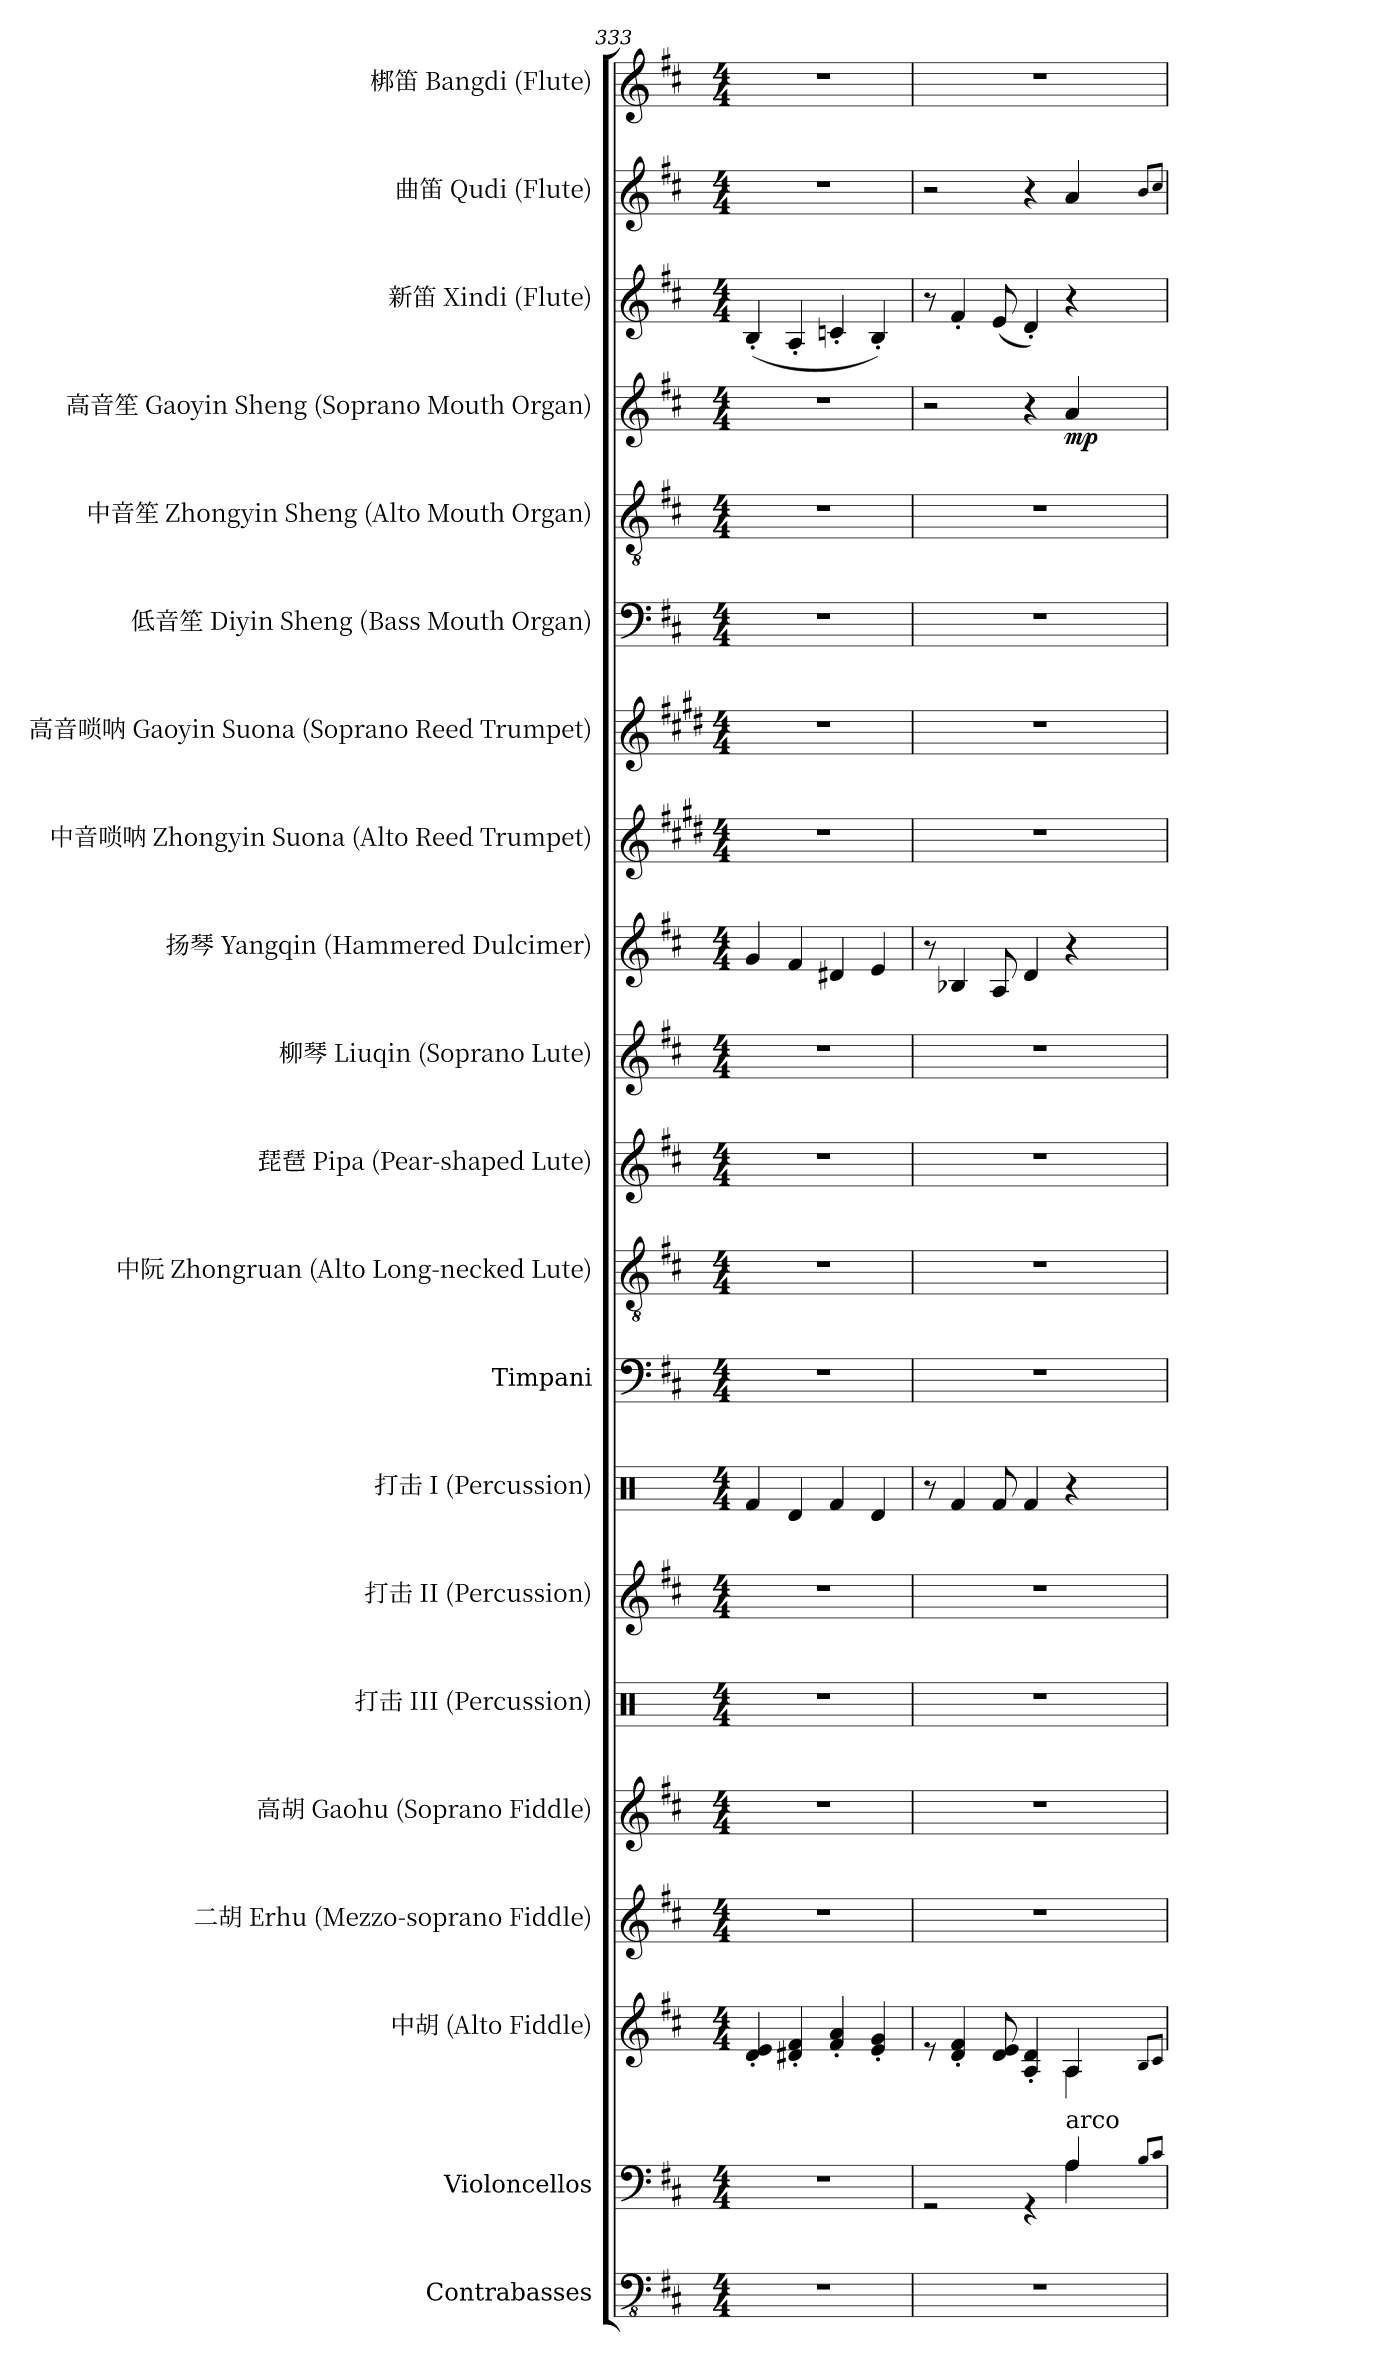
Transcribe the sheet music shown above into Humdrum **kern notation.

**kern	**kern	**dynam	**kern	**dynam	**kern	**kern	**kern	**kern	**kern	**kern	**kern	**kern	**kern	**kern	**kern	**kern	**kern	**kern	**kern	**dynam	**kern	**kern	**dynam	**kern
*part21	*part20	*part20	*part19	*part19	*part18	*part17	*part16	*part15	*part14	*part13	*part12	*part11	*part10	*part9	*part8	*part7	*part6	*part5	*part4	*part4	*part3	*part2	*part2	*part1
*staff21	*staff20	*staff20	*staff19	*staff19	*staff18	*staff17	*staff16	*staff15	*staff14	*staff13	*staff12	*staff11	*staff10	*staff9	*staff8	*staff7	*staff6	*staff5	*staff4	*staff4	*staff3	*staff2	*staff2	*staff1
*I"Contrabasses	*I"Violoncellos	*	*I"中胡 (Alto Fiddle)	*	*I"二胡 Erhu (Mezzo-soprano Fiddle)	*I"高胡 Gaohu (Soprano Fiddle)	*I"打击 III (Percussion)	*I"打击 II (Percussion)	*I"打击 I (Percussion)	*I"Timpani	*I"中阮 Zhongruan (Alto Long-necked Lute)	*I"琵琶 Pipa (Pear-shaped Lute)	*I"柳琴 Liuqin (Soprano Lute)	*I"扬琴 Yangqin  (Hammered Dulcimer)	*I"中音唢呐 Zhongyin Suona (Alto Reed Trumpet)	*I"高音唢呐 Gaoyin Suona (Soprano Reed Trumpet)	*I"低音笙 Diyin Sheng (Bass Mouth Organ)	*I"中音笙 Zhongyin Sheng (Alto Mouth Organ)	*I"高音笙 Gaoyin Sheng (Soprano Mouth Organ)	*	*I"新笛 Xindi (Flute)	*I"曲笛 Qudi (Flute)	*	*I"梆笛 Bangdi (Flute)
*I'Cbs.	*I'Vcs.	*	*	*	*	*	*I'打击 III	*I'打击 II	*I'打击 I	*I'Timp.	*	*	*	*	*	*	*	*	*	*	*	*	*	*
*clefFv4	*clefF4	*	*clefG2	*	*clefG2	*clefG2	*clefX	*clefG2	*clefX	*clefF4	*clefGv2	*clefG2	*clefG2	*clefG2	*clefG2	*clefG2	*clefF4	*clefGv2	*clefG2	*	*clefG2	*clefG2	*	*clefG2
*	*	*	*	*	*	*	*	*	*	*	*	*ITrd7c12	*	*	*ITrd1c2	*ITrd1c2	*	*	*	*	*	*	*	*
*k[f#c#]	*k[f#c#]	*	*k[f#c#]	*	*k[f#c#]	*k[f#c#]	*k[]	*k[f#c#]	*k[]	*k[f#c#]	*k[f#c#]	*k[f#c#]	*k[f#c#]	*k[f#c#]	*k[f#c#]	*k[f#c#]	*k[f#c#]	*k[f#c#]	*k[f#c#]	*	*k[f#c#]	*k[f#c#]	*	*k[f#c#]
*M4/4	*M4/4	*	*M4/4	*	*M4/4	*M4/4	*M4/4	*M4/4	*M4/4	*M4/4	*M4/4	*M4/4	*M4/4	*M4/4	*M4/4	*M4/4	*M4/4	*M4/4	*M4/4	*	*M4/4	*M4/4	*	*M4/4
=333	=333	=333	=333	=333	=333	=333	=333	=333	=333	=333	=333	=333	=333	=333	=333	=333	=333	=333	=333	=333	=333	=333	=333	=333
1r	1r	.	4d/' 4e/'	.	1r	1r	1r	1r	4Rf/	1r	1r	1r	1r	4g/	1r	1r	1r	1r	1r	.	(4B'/	1r	.	1r
.	.	.	4d#X/' 4f#/'	.	.	.	.	.	4Rd/	.	.	.	.	4f#/	.	.	.	.	.	.	4A'/	.	.	.
.	.	.	4f#/' 4a/'	.	.	.	.	.	4Rf/	.	.	.	.	4d#X/	.	.	.	.	.	.	4cn'/	.	.	.
.	.	.	4e/' 4g/'	.	.	.	.	.	4Rd/	.	.	.	.	4e/	.	.	.	.	.	.	4B'/)	.	.	.
=334	=334	=334	=334	=334	=334	=334	=334	=334	=334	=334	=334	=334	=334	=334	=334	=334	=334	=334	=334	=334	=334	=334	=334	=334
*	*^	*	*^	*	*	*	*	*	*	*	*	*	*	*	*	*	*	*	*	*	*	*^	*	*
*	*	*^	*	*	*^	*	*	*	*	*	*	*	*	*	*	*	*	*	*	*	*	*	*	*	*	*	*
1r	2rGG	2...ryy	2.ryy	.	8re	2...ryy	2.ryy	.	1r	1r	1r	1r	8r	1r	1r	1r	1r	8r	1r	1r	1r	1r	2r	.	8r	2r	2...ryy	.	1r
.	.	.	.	.	4d/' 4f#/'	.	.	.	.	.	.	.	4Rf/	.	.	.	.	4B-X/	.	.	.	.	.	.	4f#'/	.	.	.	.
.	.	.	.	.	8d/ 8e/	.	.	.	.	.	.	.	8Rf/	.	.	.	.	8A/	.	.	.	.	.	.	(8e/	.	.	.	.
.	4rGG	.	.	.	4A/' 4d/'	.	.	.	.	.	.	.	4Rf/	.	.	.	.	4d/	.	.	.	.	4r	.	4d'/)	4r	.	.	.
!	!LO:TX:a:t=arco	!	!	!	!	!	!	!	!	!	!	!	!	!	!	!	!	!	!	!	!	!	!	!	!	!	!	!	!
!	!	!	!	!LO:DY:b	!	!	!	!	!	!	!	!	!	!	!	!	!	!	!	!	!	!	!	!	!	!	!	!	!
!	!	!	!	!LO:DY:n=1:b	!	!	!	!	!	!	!	!	!	!	!	!	!	!	!	!	!	!	!	!	!	!	!	!	!
!	!	!	!	!LO:DY:n=2:b	!	!	!	!	!	!	!	!	!	!	!	!	!	!	!	!	!	!	!	!	!	!	!	!	!
!	!	!	!	!LO:DY:n=3:b	!	!	!	!	!	!	!	!	!	!	!	!	!	!	!	!	!	!	!	!	!	!	!	!	!
!	!	!	!	!LO:DY:n=4:b	!	!	!	!LO:DY:b	!	!	!	!	!	!	!	!	!	!	!	!	!	!	!	!	!	!	!	!	!
!	!	!	!	!	!	!	!	!LO:DY:n=1:b	!	!	!	!	!	!	!	!	!	!	!	!	!	!	!	!LO:DY:b	!	!	!	!LO:DY:b	!
!	!	!	!	!	!	!	!	!	!	!	!	!	!	!	!	!	!	!	!	!	!	!	!	!	!	!	!	!LO:DY:n=1:b	!
!	!	!	!	!	!	!	!	!	!	!	!	!	!	!	!	!	!	!	!	!	!	!	!	!	!	!	!	!LO:DY:n=2:b	!
!	!	!	!	!	!	!	!	!	!	!	!	!	!	!	!	!	!	!	!	!	!	!	!	!	!	!	!	!LO:DY:n=3:b	!
!	!	!	!	!	!	!	!	!	!	!	!	!	!	!	!	!	!	!	!	!	!	!	!	!	!	!	!	!LO:DY:n=4:b	!
.	4A/	.	4A\	mf f mf mf f	4A/	.	4A\	mf f	.	.	.	.	4r	.	.	.	.	4r	.	.	.	.	4a/	mp	4r	4a/	.	mf f mf f mf	.
.	.	32B\LLLyy	.	.	.	32B\LLLyy	.	.	.	.	.	.	.	.	.	.	.	.	.	.	.	.	.	.	.	.	32b\LLLyy	.	.
.	.	32c#\JJJyy	.	.	.	32c#\JJJyy	.	.	.	.	.	.	.	.	.	.	.	.	.	.	.	.	.	.	.	.	32cc#\JJJyy	.	.
*	*v	*v	*v	*	*	*	*	*	*	*	*	*	*	*	*	*	*	*	*	*	*	*	*	*	*	*v	*v	*	*
*	*	*	*v	*v	*v	*	*	*	*	*	*	*	*	*	*	*	*	*	*	*	*	*	*	*	*	*
.	8qB/L	.	8qB/L	.	.	.	.	.	.	.	.	.	.	.	.	.	.	.	.	.	.	8qb/L	.	.
.	8qc#/J	.	8qc#/J	.	.	.	.	.	.	.	.	.	.	.	.	.	.	.	.	.	.	8qcc#/J	.	.
=	=	=	=	=	=	=	=	=	=	=	=	=	=	=	=	=	=	=	=	=	=	=	=	=
*-	*-	*-	*-	*-	*-	*-	*-	*-	*-	*-	*-	*-	*-	*-	*-	*-	*-	*-	*-	*-	*-	*-	*-	*-
